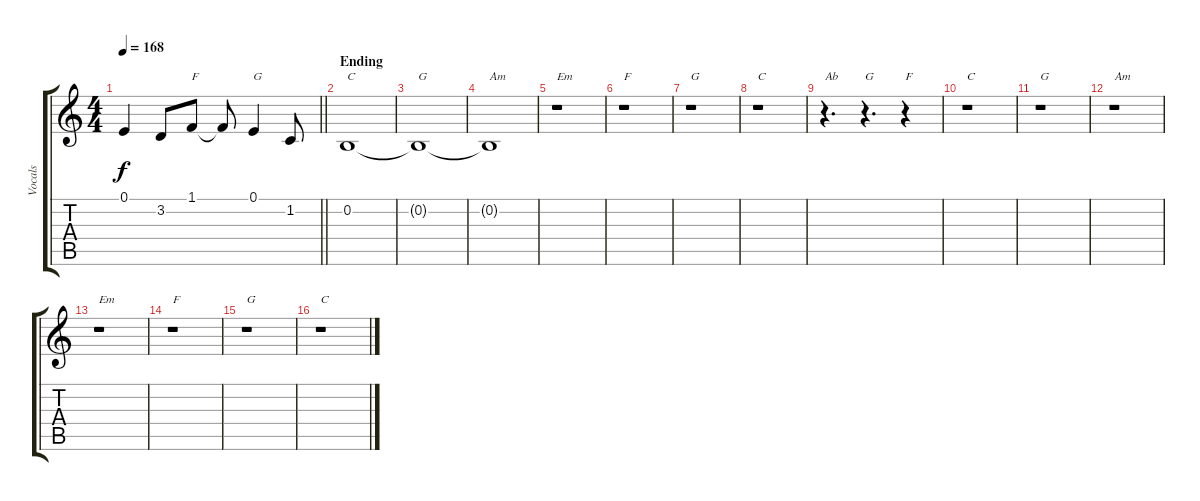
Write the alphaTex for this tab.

\track ("Vocals" "Vocals") {instrument sopranosax}
\staff {score tabs}
\tuning (E4 B3 G3 D3 A2 E2) {hide}
\ts (4 4)
\tempo 168
\clef g2
\barLineRight lightlight
\ks c
0.1.4{dy f} 3.2.8 1.1.8{txt "F"} 1.1{t}.8 0.1.4{txt "G"} 1.2.8 |
\section ("" "Ending")
0.2.1{txt "C"} |
0.2{t}.1{txt "G"} |
0.2{t}.1{txt "Am"} |
r.1{txt "Em"} |
r.1{txt "F"} |
r.1{txt "G"} |
r.1{txt "C"} |
r.4{d txt "Ab"} r.4{d txt "G"} r.4{txt "F"} |
r.1{txt "C"} |
r.1{txt "G"} |
r.1{txt "Am"} |
r.1{txt "Em"} |
r.1{txt "F"} |
r.1{txt "G"} |
r.1{txt "C"}
